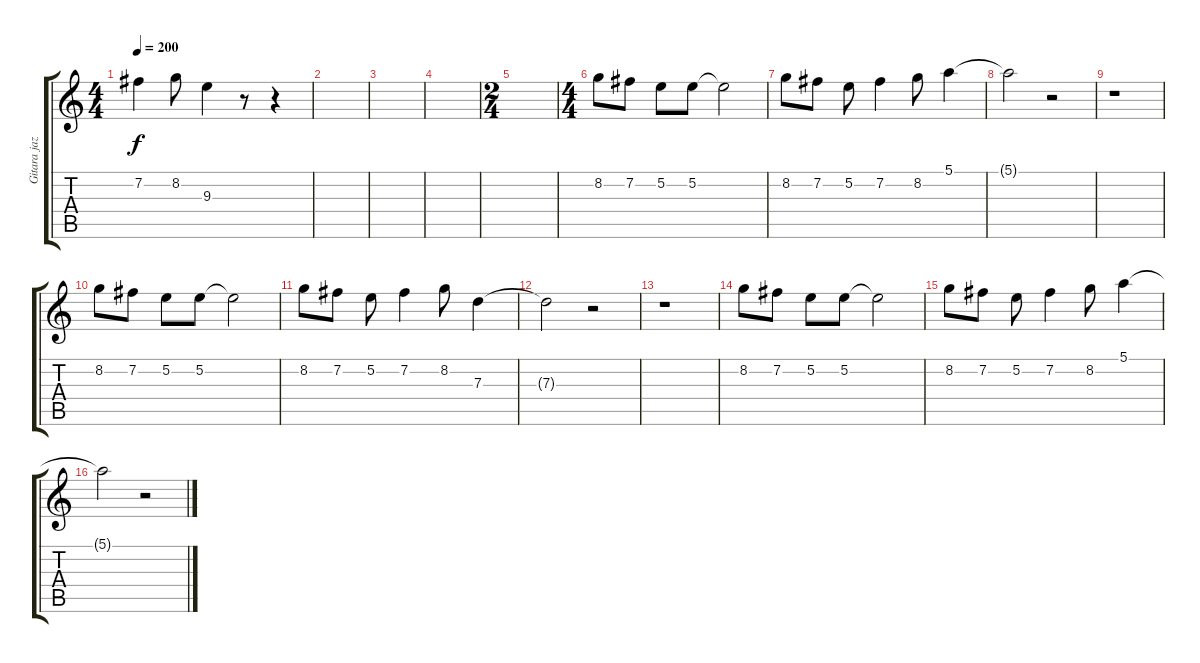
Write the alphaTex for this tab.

\track ("Gitara jazzowa - J. Treliński" "Gitara jaz") {instrument electricguitarjazz}
\staff {score tabs}
\tuning (E4 B3 G3 D3 A2 E2) {hide}
\ts (4 4)
\tempo 200
\clef g2
\ks c
7.2.4{dy f} 8.2.8 9.3.4 r.8 r.4 |
|
|
|
\ts (2 4)
|
\ts (4 4)
8.2.8 7.2.8 5.2.8 5.2.8 5.2{t}.2 |
8.2.8 7.2.8 5.2.8 7.2.4 8.2.8 5.1.4 |
5.1{t}.2 r.2 |
r.1 |
8.2.8 7.2.8 5.2.8 5.2.8 5.2{t}.2 |
8.2.8 7.2.8 5.2.8 7.2.4 8.2.8 7.3.4 |
7.3{t}.2 r.2 |
r.1 |
8.2.8 7.2.8 5.2.8 5.2.8 5.2{t}.2 |
8.2.8 7.2.8 5.2.8 7.2.4 8.2.8 5.1.4 |
5.1{t}.2 r.2
